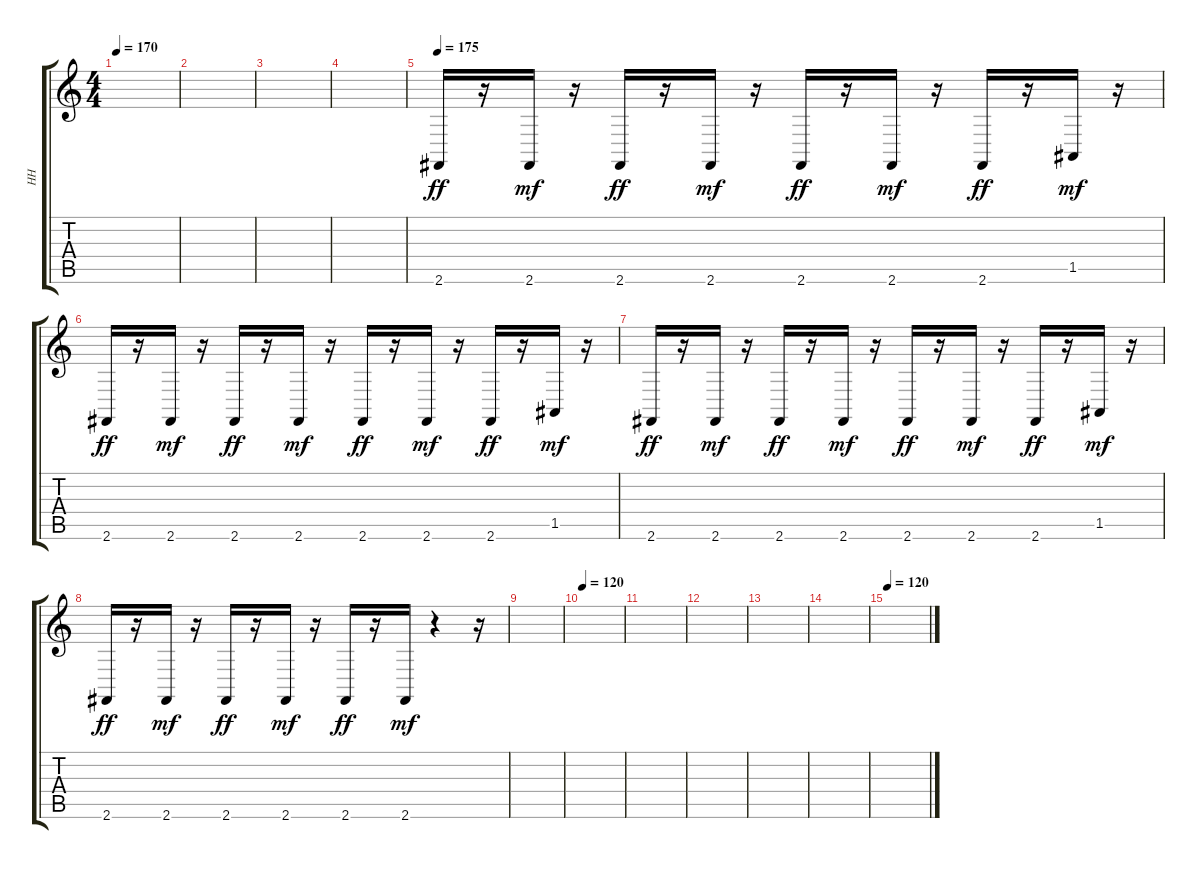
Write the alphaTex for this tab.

\track ("HH" "HH") {instrument acousticgrandpiano}
\staff {score tabs}
\tuning (E4 B3 G3 D3 A2 E2) {hide}
\ts (4 4)
\tempo 170
\clef g2
\ks c
|
|
|
|
\tempo 175
2.6.16{dy ff} r.16 2.6.16{dy mf} r.16 2.6.16{dy ff} r.16 2.6.16{dy mf} r.16 2.6.16{dy ff} r.16 2.6.16{dy mf} r.16 2.6.16{dy ff} r.16 1.5.16{dy mf} r.16 |
2.6.16{dy ff} r.16 2.6.16{dy mf} r.16 2.6.16{dy ff} r.16 2.6.16{dy mf} r.16 2.6.16{dy ff} r.16 2.6.16{dy mf} r.16 2.6.16{dy ff} r.16 1.5.16{dy mf} r.16 |
2.6.16{dy ff} r.16 2.6.16{dy mf} r.16 2.6.16{dy ff} r.16 2.6.16{dy mf} r.16 2.6.16{dy ff} r.16 2.6.16{dy mf} r.16 2.6.16{dy ff} r.16 1.5.16{dy mf} r.16 |
2.6.16{dy ff} r.16 2.6.16{dy mf} r.16 2.6.16{dy ff} r.16 2.6.16{dy mf} r.16 2.6.16{dy ff} r.16 2.6.16{dy mf} r.4 r.16 |
|
\tempo 120
|
|
|
|
|
\tempo 120
